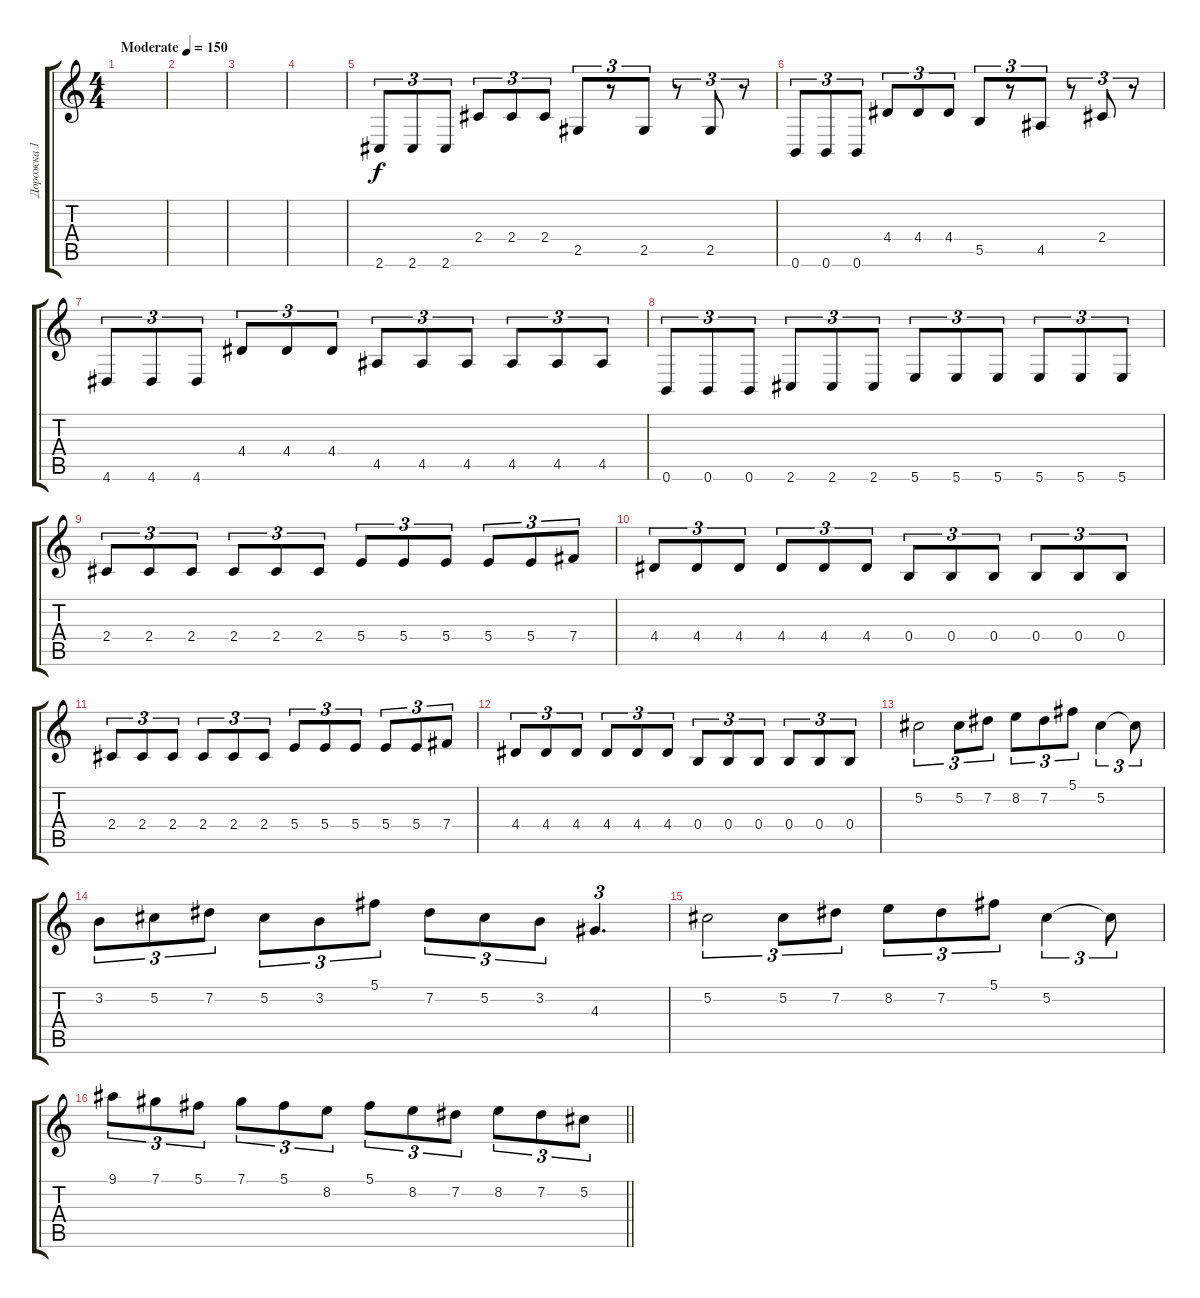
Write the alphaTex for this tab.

\track ("Дорожка 1" "Дорожка 1") {instrument distortionguitar}
\staff {score tabs}
\tuning (Db4 Ab3 E3 B2 Gb2 B1) {hide}
\ts (4 4)
\tempo (150 "Moderate")
\clef g2
\ks c
|
|
|
|
2.6.8{tu (3 2)} 2.6.8{tu (3 2)} 2.6.8{tu (3 2)} 2.4.8{tu (3 2)} 2.4.8{tu (3 2)} 2.4.8{tu (3 2)} 2.5.8{tu (3 2)} r.8{tu (3 2)} 2.5.8{tu (3 2)} r.8{tu (3 2)} 2.5.8{tu (3 2)} r.8{tu (3 2)} |
0.6.8{tu (3 2)} 0.6.8{tu (3 2)} 0.6.8{tu (3 2)} 4.4.8{tu (3 2)} 4.4.8{tu (3 2)} 4.4.8{tu (3 2)} 5.5.8{tu (3 2)} r.8{tu (3 2)} 4.5.8{tu (3 2)} r.8{tu (3 2)} 2.4.8{tu (3 2)} r.8{tu (3 2)} |
4.6.8{tu (3 2)} 4.6.8{tu (3 2)} 4.6.8{tu (3 2)} 4.4.8{tu (3 2)} 4.4.8{tu (3 2)} 4.4.8{tu (3 2)} 4.5.8{tu (3 2)} 4.5.8{tu (3 2)} 4.5.8{tu (3 2)} 4.5.8{tu (3 2)} 4.5.8{tu (3 2)} 4.5.8{tu (3 2)} |
0.6.8{tu (3 2)} 0.6.8{tu (3 2)} 0.6.8{tu (3 2)} 2.6.8{tu (3 2)} 2.6.8{tu (3 2)} 2.6.8{tu (3 2)} 5.6.8{tu (3 2)} 5.6.8{tu (3 2)} 5.6.8{tu (3 2)} 5.6.8{tu (3 2)} 5.6.8{tu (3 2)} 5.6.8{tu (3 2)} |
2.4.8{tu (3 2)} 2.4.8{tu (3 2)} 2.4.8{tu (3 2)} 2.4.8{tu (3 2)} 2.4.8{tu (3 2)} 2.4.8{tu (3 2)} 5.4.8{tu (3 2)} 5.4.8{tu (3 2)} 5.4.8{tu (3 2)} 5.4.8{tu (3 2)} 5.4.8{tu (3 2)} 7.4.8{tu (3 2)} |
4.4.8{tu (3 2)} 4.4.8{tu (3 2)} 4.4.8{tu (3 2)} 4.4.8{tu (3 2)} 4.4.8{tu (3 2)} 4.4.8{tu (3 2)} 0.4.8{tu (3 2)} 0.4.8{tu (3 2)} 0.4.8{tu (3 2)} 0.4.8{tu (3 2)} 0.4.8{tu (3 2)} 0.4.8{tu (3 2)} |
2.4.8{tu (3 2)} 2.4.8{tu (3 2)} 2.4.8{tu (3 2)} 2.4.8{tu (3 2)} 2.4.8{tu (3 2)} 2.4.8{tu (3 2)} 5.4.8{tu (3 2)} 5.4.8{tu (3 2)} 5.4.8{tu (3 2)} 5.4.8{tu (3 2)} 5.4.8{tu (3 2)} 7.4.8{tu (3 2)} |
4.4.8{tu (3 2)} 4.4.8{tu (3 2)} 4.4.8{tu (3 2)} 4.4.8{tu (3 2)} 4.4.8{tu (3 2)} 4.4.8{tu (3 2)} 0.4.8{tu (3 2)} 0.4.8{tu (3 2)} 0.4.8{tu (3 2)} 0.4.8{tu (3 2)} 0.4.8{tu (3 2)} 0.4.8{tu (3 2)} |
5.2.2{tu (3 2)} 5.2.8{tu (3 2)} 7.2.8{tu (3 2)} 8.2.8{tu (3 2)} 7.2.8{tu (3 2)} 5.1.8{tu (3 2)} 5.2.4{tu (3 2)} 5.2{t}.8{tu (3 2)} |
3.2.8{tu (3 2)} 5.2.8{tu (3 2)} 7.2.8{tu (3 2)} 5.2.8{tu (3 2)} 3.2.8{tu (3 2)} 5.1.8{tu (3 2)} 7.2.8{tu (3 2)} 5.2.8{tu (3 2)} 3.2.8{tu (3 2)} 4.3.4{d tu (3 2)} |
5.2.2{tu (3 2)} 5.2.8{tu (3 2)} 7.2.8{tu (3 2)} 8.2.8{tu (3 2)} 7.2.8{tu (3 2)} 5.1.8{tu (3 2)} 5.2.4{tu (3 2)} 5.2{t}.8{tu (3 2)} |
\barLineRight lightlight
9.1.8{tu (3 2)} 7.1.8{tu (3 2)} 5.1.8{tu (3 2)} 7.1.8{tu (3 2)} 5.1.8{tu (3 2)} 8.2.8{tu (3 2)} 5.1.8{tu (3 2)} 8.2.8{tu (3 2)} 7.2.8{tu (3 2)} 8.2.8{tu (3 2)} 7.2.8{tu (3 2)} 5.2.8{tu (3 2)}
